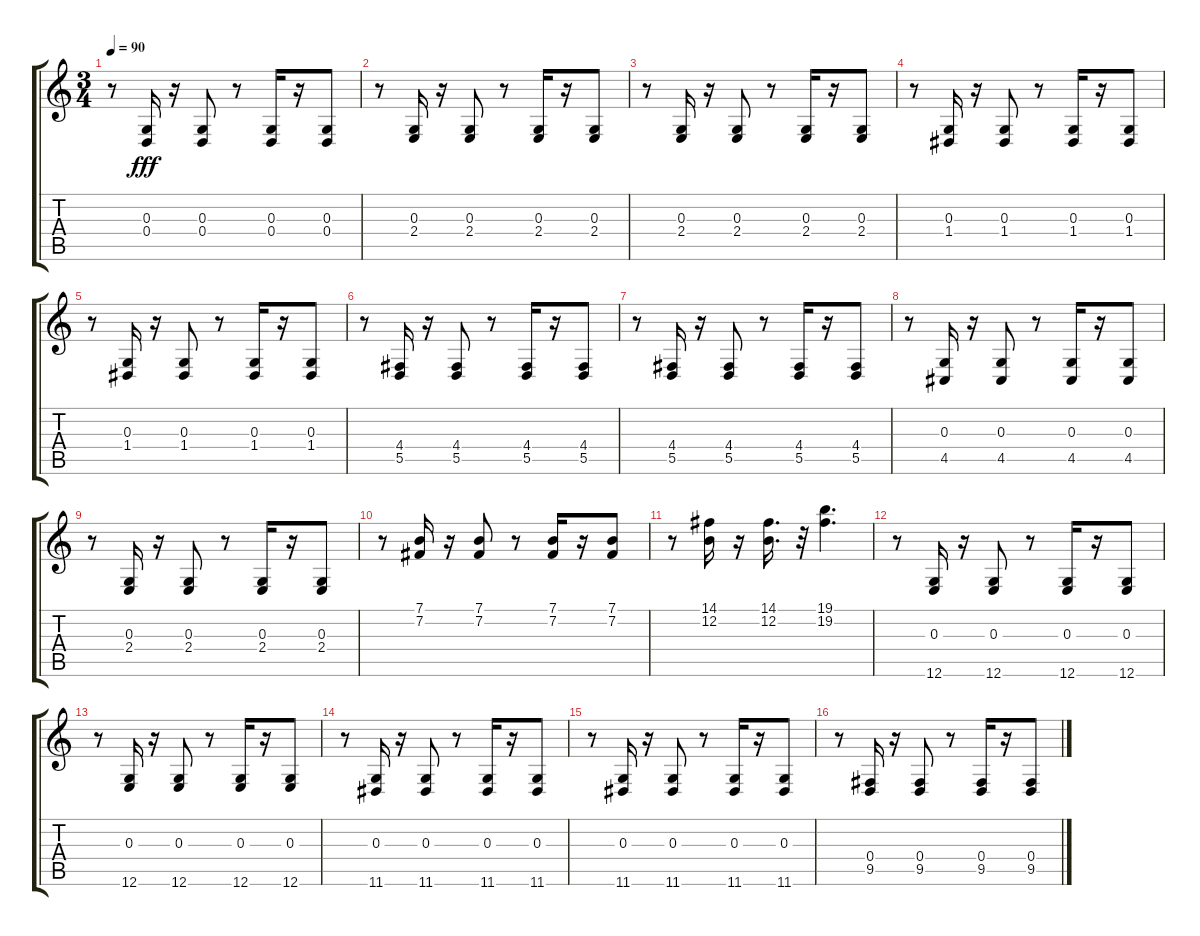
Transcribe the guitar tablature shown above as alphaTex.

\track "" {instrument frenchhorn}
\staff {score tabs}
\tuning (E4 B3 G3 D3 A2 E2) {hide}
\ts (3 4)
\tempo 90
\clef g2
\ks c
r.8{dy fff} (0.3 0.4).16 r.16 (0.3 0.4).8 r.8 (0.3 0.4).16 r.16 (0.3 0.4).8 |
r.8 (0.3 2.4).16 r.16 (0.3 2.4).8 r.8 (0.3 2.4).16 r.16 (0.3 2.4).8 |
r.8 (0.3 2.4).16 r.16 (0.3 2.4).8 r.8 (0.3 2.4).16 r.16 (0.3 2.4).8 |
r.8 (0.3 1.4).16 r.16 (0.3 1.4).8 r.8 (0.3 1.4).16 r.16 (0.3 1.4).8 |
r.8 (0.3 1.4).16 r.16 (0.3 1.4).8 r.8 (0.3 1.4).16 r.16 (0.3 1.4).8 |
r.8 (4.4 5.5).16 r.16 (4.4 5.5).8 r.8 (4.4 5.5).16 r.16 (4.4 5.5).8 |
r.8 (4.4 5.5).16 r.16 (4.4 5.5).8 r.8 (4.4 5.5).16 r.16 (4.4 5.5).8 |
r.8 (0.3 4.5).16 r.16 (0.3 4.5).8 r.8 (0.3 4.5).16 r.16 (0.3 4.5).8 |
r.8 (0.3 2.4).16 r.16 (0.3 2.4).8 r.8 (0.3 2.4).16 r.16 (0.3 2.4).8 |
r.8 (7.1 7.2).16 r.16 (7.1 7.2).8 r.8 (7.1 7.2).16 r.16 (7.1 7.2).8 |
r.8 (14.1 12.2).16 r.16 (14.1 12.2).16{d} r.32 (19.1 19.2).4{d} |
r.8 (0.3 12.6).16 r.16 (0.3 12.6).8 r.8 (0.3 12.6).16 r.16 (0.3 12.6).8 |
r.8 (0.3 12.6).16 r.16 (0.3 12.6).8 r.8 (0.3 12.6).16 r.16 (0.3 12.6).8 |
r.8 (0.3 11.6).16 r.16 (0.3 11.6).8 r.8 (0.3 11.6).16 r.16 (0.3 11.6).8 |
r.8 (0.3 11.6).16 r.16 (0.3 11.6).8 r.8 (0.3 11.6).16 r.16 (0.3 11.6).8 |
r.8 (0.4 9.5).16 r.16 (0.4 9.5).8 r.8 (0.4 9.5).16 r.16 (0.4 9.5).8
